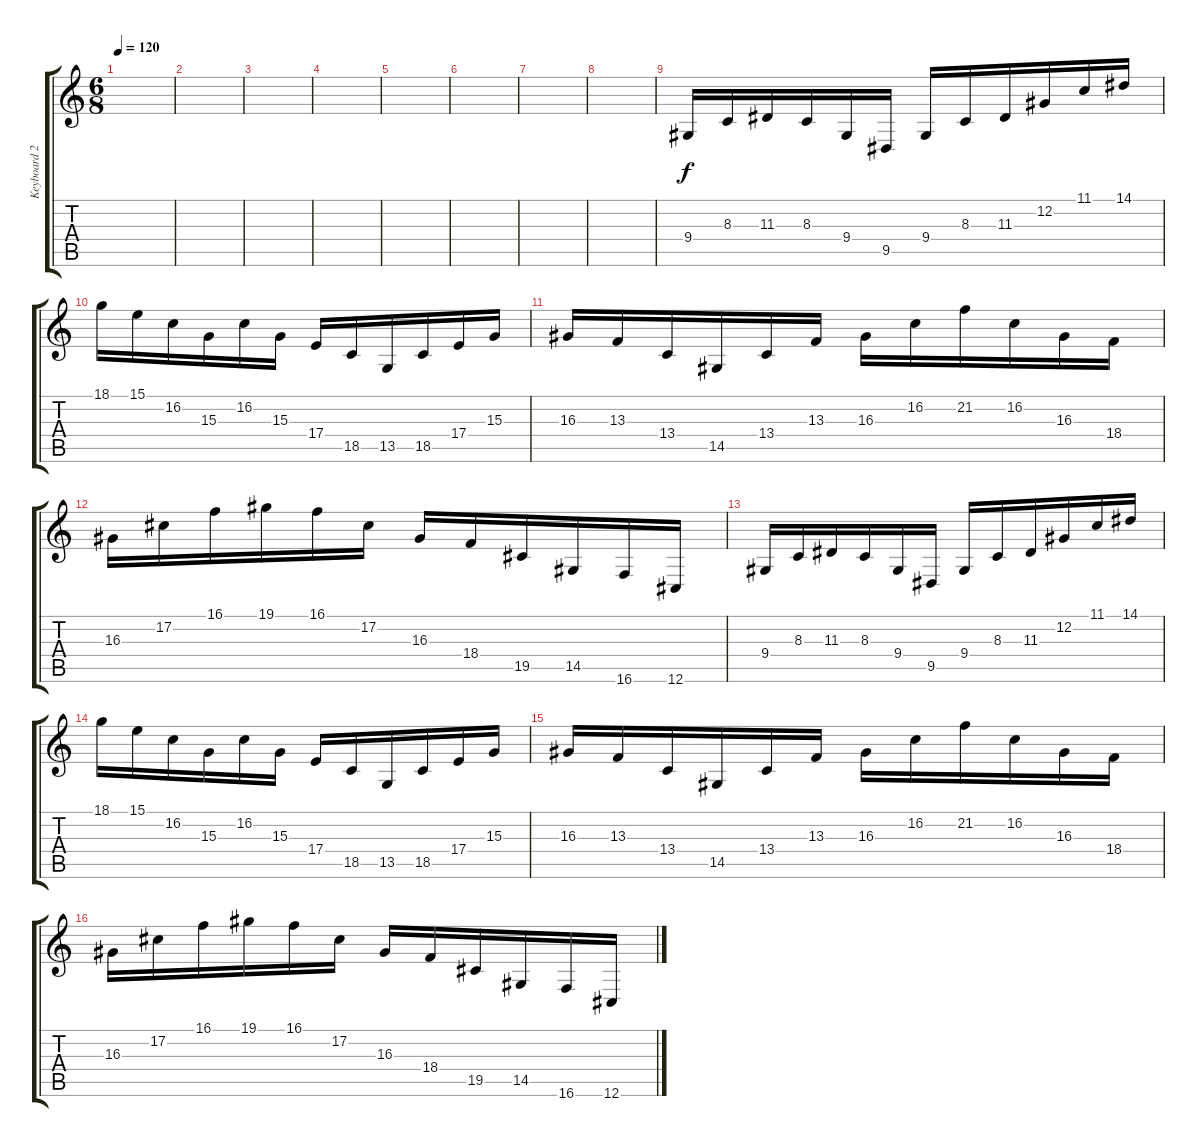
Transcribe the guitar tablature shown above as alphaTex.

\track ("Keyboard 2" "Keyboard 2") {instrument brightacousticpiano}
\staff {score tabs}
\tuning (Db4 Ab3 E3 B2 Gb2 Db2) {hide}
\ts (6 8)
\tempo 120
\clef g2
\ks c
|
|
|
|
|
|
|
|
9.4.16 8.3.16 11.3.16 8.3.16 9.4.16 9.5.16 9.4.16 8.3.16 11.3.16 12.2.16 11.1.16 14.1.16 |
18.1.16 15.1.16 16.2.16 15.3.16 16.2.16 15.3.16 17.4.16 18.5.16 13.5.16 18.5.16 17.4.16 15.3.16 |
16.3.16 13.3.16 13.4.16 14.5.16 13.4.16 13.3.16 16.3.16 16.2.16 21.2.16 16.2.16 16.3.16 18.4.16 |
16.3.16 17.2.16 16.1.16 19.1.16 16.1.16 17.2.16 16.3.16 18.4.16 19.5.16 14.5.16 16.6.16 12.6.16 |
9.4.16 8.3.16 11.3.16 8.3.16 9.4.16 9.5.16 9.4.16 8.3.16 11.3.16 12.2.16 11.1.16 14.1.16 |
18.1.16 15.1.16 16.2.16 15.3.16 16.2.16 15.3.16 17.4.16 18.5.16 13.5.16 18.5.16 17.4.16 15.3.16 |
16.3.16 13.3.16 13.4.16 14.5.16 13.4.16 13.3.16 16.3.16 16.2.16 21.2.16 16.2.16 16.3.16 18.4.16 |
16.3.16 17.2.16 16.1.16 19.1.16 16.1.16 17.2.16 16.3.16 18.4.16 19.5.16 14.5.16 16.6.16 12.6.16
